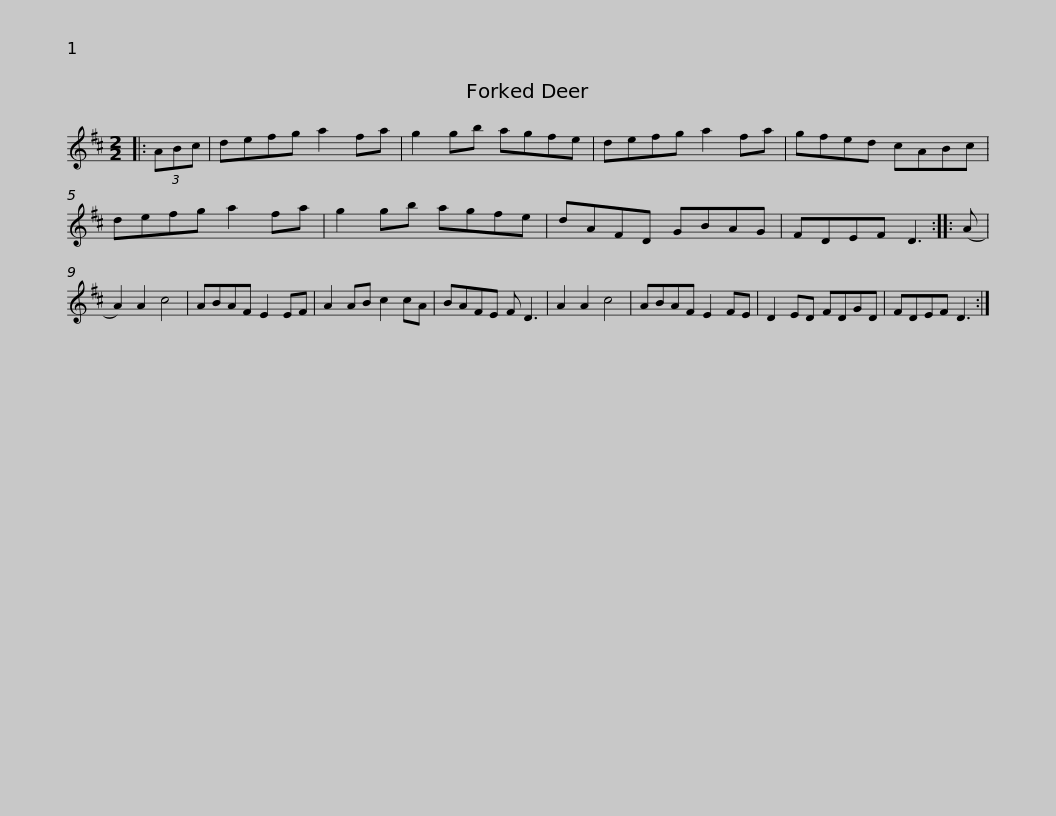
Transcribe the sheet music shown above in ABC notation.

X:1
L:1/8
M:2/2
I:linebreak $
K:D
V:1 treble
V:1
|: (3ABc | defg a2 fa | g2 gb agfe | defg a2 fa | gfed cABc | %5
 defg a2 fa |$ g2 gb agfe | dAFD GBAG | FDEF D3 :: (A | %10
 A2) A2 c4 | ABAF E2 EF | A2 AB c2 cA |$ BAFE F D3 | A2 A2 c4 | %15
 ABAF E2 FE | D2 ED FDGD | FDEF D3 :| %18
